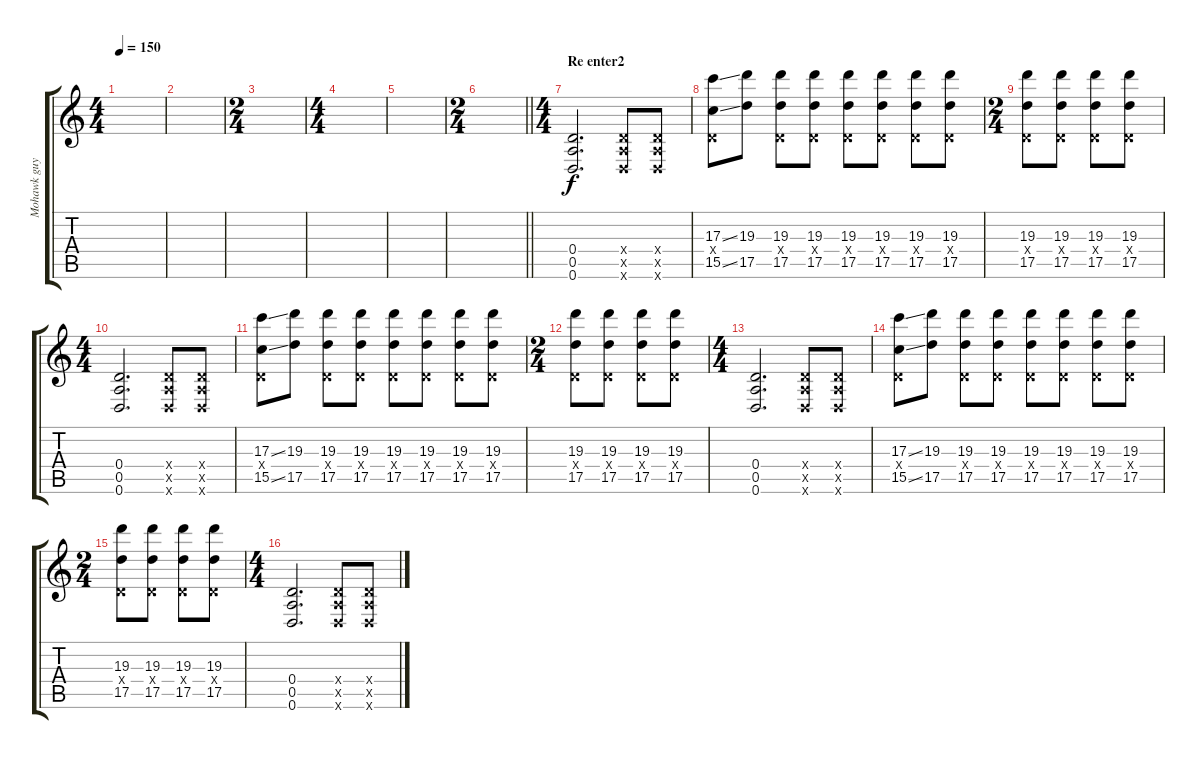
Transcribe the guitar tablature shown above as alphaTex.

\track ("Mohawk guy" "Mohawk guy") {instrument overdrivenguitar}
\staff {score tabs}
\tuning (E4 B3 G3 D3 A2 D2) {hide}
\ts (4 4)
\tempo 150
\clef g2
\ks c
|
|
\ts (2 4)
|
\ts (4 4)
|
|
\ts (2 4)
\barLineRight lightlight
|
\ts (4 4)
\section ("" "Re enter2")
(0.4 0.5 0.6).2{d} (0.4{x} 0.5{x} 0.6{x}).8 (0.4{x} 0.5{x} 0.6{x}).8 |
(17.3{ss} 0.4{x} 15.5{ss}).8 (19.3 17.5).8 (19.3 0.4{x} 17.5).8 (19.3 0.4{x} 17.5).8 (19.3 0.4{x} 17.5).8 (19.3 0.4{x} 17.5).8 (19.3 0.4{x} 17.5).8 (19.3 0.4{x} 17.5).8 |
\ts (2 4)
(19.3 0.4{x} 17.5).8 (19.3 0.4{x} 17.5).8 (19.3 0.4{x} 17.5).8 (19.3 0.4{x} 17.5).8 |
\ts (4 4)
(0.4 0.5 0.6).2{d} (0.4{x} 0.5{x} 0.6{x}).8 (0.4{x} 0.5{x} 0.6{x}).8 |
(17.3{ss} 0.4{x} 15.5{ss}).8 (19.3 17.5).8 (19.3 0.4{x} 17.5).8 (19.3 0.4{x} 17.5).8 (19.3 0.4{x} 17.5).8 (19.3 0.4{x} 17.5).8 (19.3 0.4{x} 17.5).8 (19.3 0.4{x} 17.5).8 |
\ts (2 4)
(19.3 0.4{x} 17.5).8 (19.3 0.4{x} 17.5).8 (19.3 0.4{x} 17.5).8 (19.3 0.4{x} 17.5).8 |
\ts (4 4)
(0.4 0.5 0.6).2{d} (0.4{x} 0.5{x} 0.6{x}).8 (0.4{x} 0.5{x} 0.6{x}).8 |
(17.3{ss} 0.4{x} 15.5{ss}).8 (19.3 17.5).8 (19.3 0.4{x} 17.5).8 (19.3 0.4{x} 17.5).8 (19.3 0.4{x} 17.5).8 (19.3 0.4{x} 17.5).8 (19.3 0.4{x} 17.5).8 (19.3 0.4{x} 17.5).8 |
\ts (2 4)
(19.3 0.4{x} 17.5).8 (19.3 0.4{x} 17.5).8 (19.3 0.4{x} 17.5).8 (19.3 0.4{x} 17.5).8 |
\ts (4 4)
(0.4 0.5 0.6).2{d} (0.4{x} 0.5{x} 0.6{x}).8 (0.4{x} 0.5{x} 0.6{x}).8
